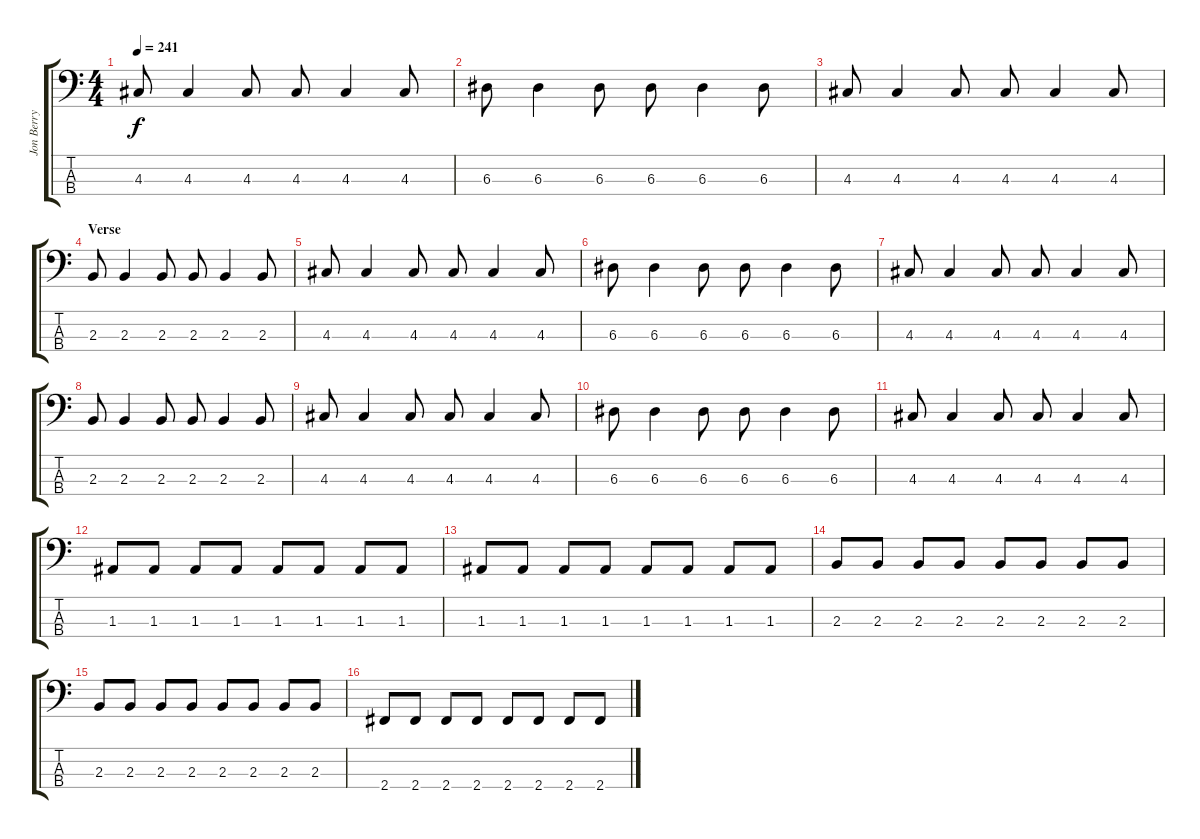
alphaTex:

\track ("Jon Berry" "Jon Berry") {instrument electricbasspick}
\staff {score tabs}
\tuning (G2 D2 A1 E1) {hide}
\ts (4 4)
\tempo 241
\clef f4
\ks c
4.3.8{dy f} 4.3.4 4.3.8 4.3.8 4.3.4 4.3.8 |
6.3.8 6.3.4 6.3.8 6.3.8 6.3.4 6.3.8 |
4.3.8 4.3.4 4.3.8 4.3.8 4.3.4 4.3.8 |
\section ("" "Verse")
2.3.8 2.3.4 2.3.8 2.3.8 2.3.4 2.3.8 |
4.3.8 4.3.4 4.3.8 4.3.8 4.3.4 4.3.8 |
6.3.8 6.3.4 6.3.8 6.3.8 6.3.4 6.3.8 |
4.3.8 4.3.4 4.3.8 4.3.8 4.3.4 4.3.8 |
2.3.8 2.3.4 2.3.8 2.3.8 2.3.4 2.3.8 |
4.3.8 4.3.4 4.3.8 4.3.8 4.3.4 4.3.8 |
6.3.8 6.3.4 6.3.8 6.3.8 6.3.4 6.3.8 |
4.3.8 4.3.4 4.3.8 4.3.8 4.3.4 4.3.8 |
1.3.8 1.3.8 1.3.8 1.3.8 1.3.8 1.3.8 1.3.8 1.3.8 |
1.3.8 1.3.8 1.3.8 1.3.8 1.3.8 1.3.8 1.3.8 1.3.8 |
2.3.8 2.3.8 2.3.8 2.3.8 2.3.8 2.3.8 2.3.8 2.3.8 |
2.3.8 2.3.8 2.3.8 2.3.8 2.3.8 2.3.8 2.3.8 2.3.8 |
2.4.8 2.4.8 2.4.8 2.4.8 2.4.8 2.4.8 2.4.8 2.4.8
